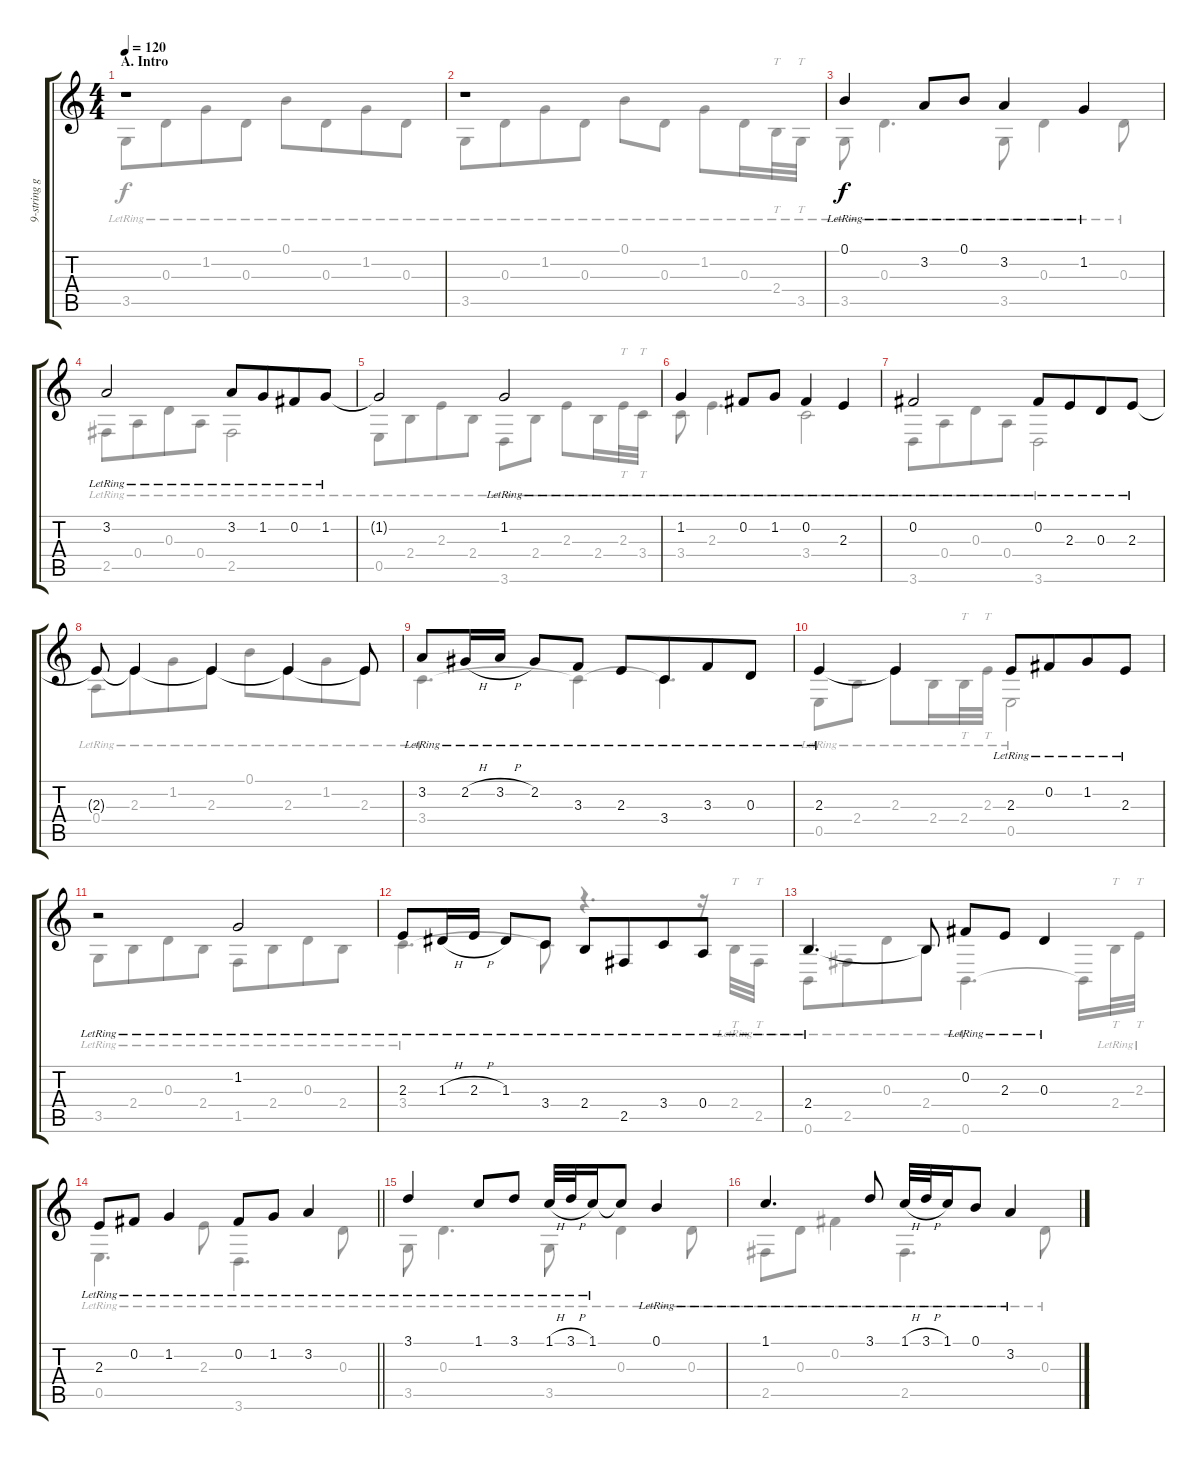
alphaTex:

\track ("9-string guitar" "9-string g") {instrument acousticguitarsteel}
\staff {score tabs}
\tuning (B3 Gb3 D3 A2 E2 B1) {hide}
\voice
\ts (4 4)
\section ("" "A. Intro")
\tempo 120
\clef g2
\ks c
r.1{dy f instrument acousticguitarsteel} |
r.1 |
0.1{lr}.4 3.2{lr}.8 0.1{lr}.8 3.2{lr}.4 1.2{lr}.4 |
3.2{lr}.2 3.2{lr}.8 1.2{lr}.8{beam merge} 0.2{lr}.8 1.2{lr}.8 |
1.2{t}.2 1.2{lr}.2 |
1.2{lr}.4 0.2{lr}.8 1.2{lr}.8 0.2{lr}.4 2.3{lr}.4 |
0.2{lr}.2 0.2{lr}.8 2.3{lr}.8{beam merge} 0.3{lr}.8 2.3{lr}.8 |
2.3{t}.8 2.3{t}.4 2.3{t}.4 2.3{t}.4 2.3{t}.8 |
3.2{lr}.8 2.2{h lr}.16 3.2{h lr}.16 2.2{lr}.8 3.3{lr}.8 2.3{lr}.8 3.4{lr}.8{beam merge} 3.3{lr}.8 0.3{lr}.8 |
2.3{lr}.4 2.3{t}.4 2.3{lr}.8 0.2{lr}.8{beam merge} 1.2{lr}.8 2.3{lr}.8 |
r.2 1.2{lr}.2 |
2.3{lr}.8 1.3{h lr}.16 2.3{h lr}.16 1.3{lr}.8 3.4{lr}.8 2.4{lr}.8 2.5{lr}.8{beam merge} 3.4{lr}.8 0.4{lr}.8 |
2.4{lr}.4{d} 2.4{t}.8 0.2{lr}.8 2.3{lr}.8 0.3{lr}.4 |
\barLineRight lightlight
2.3{lr}.8 0.2{lr}.8 1.2{lr}.4 0.2{lr}.8 1.2{lr}.8 3.2{lr}.4 |
3.1{lr}.4 1.1{lr}.8 3.1{lr}.8 1.1{h lr}.32 3.1{h lr}.32 1.1{lr}.16 1.1{t}.8 0.1{lr}.4 |
1.1{lr}.4{d} 3.1{lr}.8 1.1{h lr}.32 3.1{h lr}.32 1.1{lr}.16 0.1{lr}.8 3.2{lr}.4
\voice
\clef g2
\ottava regular
\simile none
\ks c
3.5{lr}.8{dy f} 0.3{lr}.8{beam merge} 1.2{lr}.8 0.3{lr}.8 0.1{lr}.8 0.3{lr}.8{beam merge} 1.2{lr}.8 0.3{lr}.8 |
3.5{lr}.8 0.3{lr}.8{beam merge} 1.2{lr}.8 0.3{lr}.8 0.1{lr}.8 0.3{lr}.8 1.2{lr}.8 0.3{lr}.16 2.4{lr}.32{tt} 3.5{lr}.32{tt} |
3.5{lr}.8 0.3{lr}.4{d} 3.5{lr}.8 0.3{lr}.4 0.3{lr}.8 |
2.5{lr}.8 0.4{lr}.8{beam merge} 0.3{lr}.8 0.4{lr}.8 2.5{lr}.2 |
0.5{lr}.8 2.4{lr}.8{beam merge} 2.3{lr}.8 2.4{lr}.8 3.6{lr}.8 2.4{lr}.8 2.3{lr}.8 2.4{lr}.16 2.3{lr}.32{tt} 3.4{lr}.32{tt} |
3.4{lr}.8 2.3{lr}.4{d} 3.4{lr}.2 |
3.6{lr}.8 0.4{lr}.8{beam merge} 0.3{lr}.8 0.4{lr}.8 3.6{lr}.2 |
0.4{lr}.8 2.3{lr}.8{beam merge} 1.2{lr}.8 2.3{lr}.8 0.1{lr}.8 2.3{lr}.8{beam merge} 1.2{lr}.8 2.3{lr}.8 |
3.4{lr}.4{d} 3.4{t}.4 3.4{t}.4{d} |
0.5{lr}.8 2.4{lr}.8 2.3{lr}.8 2.4{lr}.16 2.4{lr}.32{tt} 2.3{lr}.32{tt} 0.5{lr}.2 |
3.5{lr}.8 2.4{lr}.8{beam merge} 0.3{lr}.8 2.4{lr}.8 1.5{lr}.8 2.4{lr}.8{beam merge} 0.3{lr}.8 2.4{lr}.8 |
3.4{lr}.4{d} 3.4{t}.8 r.4{d} r.16 2.4{lr}.32{tt} 2.5{lr}.32{tt} |
0.6{lr}.8 2.5{lr}.8{beam merge} 0.3{lr}.8 2.4{lr}.8 0.6{lr}.4{d} 0.6{t}.16 2.4{lr}.32{tt} 2.3{lr}.32{tt} |
\barLineRight lightlight
0.5{lr}.4{d} 2.3{lr}.8 3.6{lr}.4{d} 0.3{lr}.8 |
3.5{lr}.8 0.3{lr}.4{d} 3.5{lr}.8 0.3{lr}.4 0.3{lr}.8 |
2.5{lr}.8 0.3{lr}.8 0.2{lr}.4 2.5{lr}.4{d} 0.3{lr}.8
